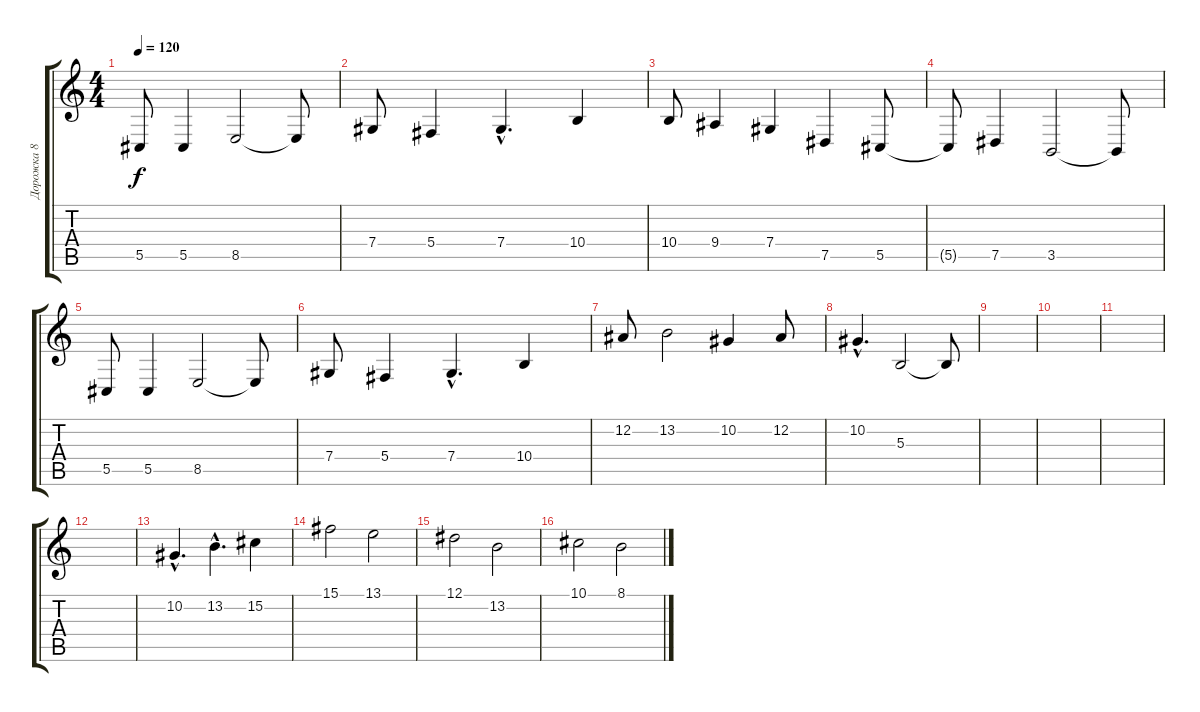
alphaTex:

\track ("Дорожка 8" "Дорожка 8") {instrument violin}
\staff {score tabs}
\tuning (Eb4 Bb3 Gb3 Db3 Ab2 Eb2) {hide}
\ts (4 4)
\tempo 120
\clef g2
\ks c
5.5.8{dy f} 5.5.4 8.5.2 8.5{t}.8 |
7.4.8 5.4.4 7.4{hac}.4{d} 10.4.4 |
10.4.8 9.4.4 7.4.4 7.5.4 5.5.8 |
5.5{t}.8 7.5.4 3.5.2 3.5{t}.8 |
5.5.8 5.5.4 8.5.2 8.5{t}.8 |
7.4.8 5.4.4 7.4{hac}.4{d} 10.4.4 |
12.2.8 13.2.2 10.2.4 12.2.8 |
10.2{hac}.4{d} 5.3.2 5.3{t}.8 |
|
|
|
|
10.2{hac}.4{d} 13.2{hac}.4{d} 15.2.4 |
15.1.2 13.1.2 |
12.1.2 13.2.2 |
10.1.2 8.1.2
